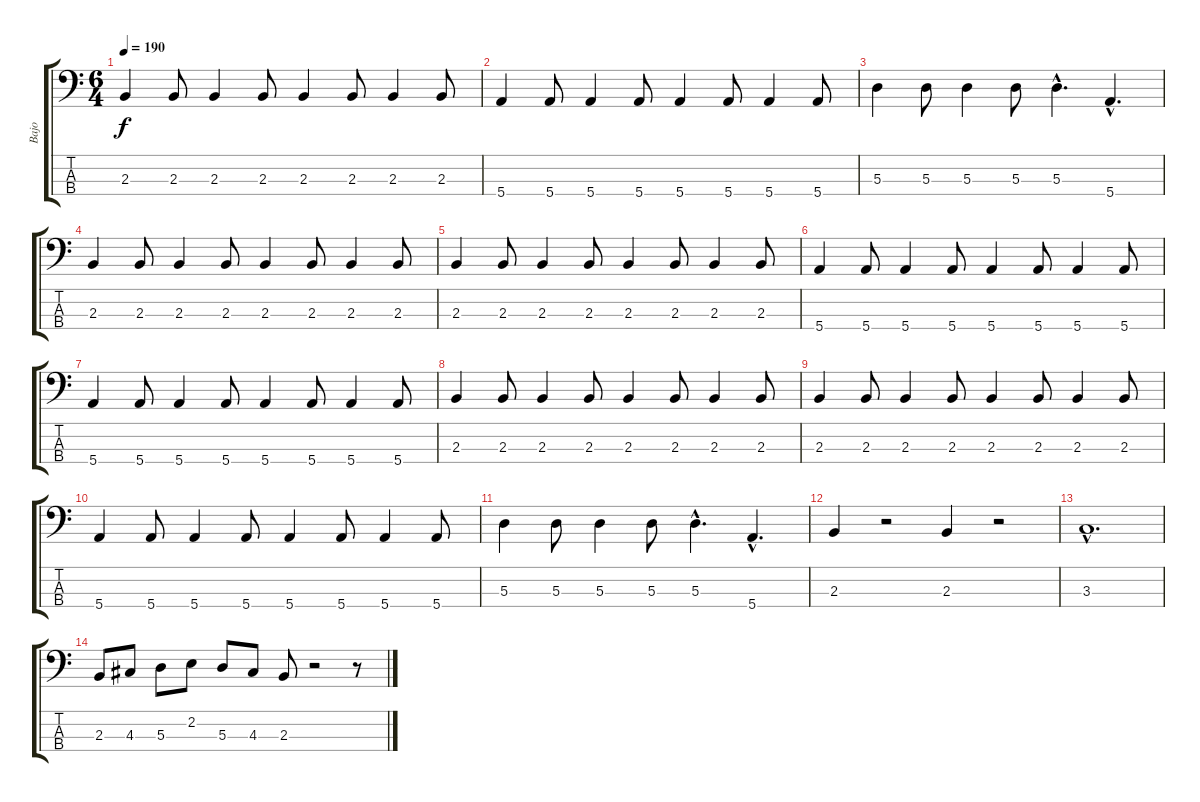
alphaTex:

\track ("Bajo" "Bajo") {instrument electricbassfinger}
\staff {score tabs}
\tuning (G2 D2 A1 E1) {hide}
\ts (6 4)
\tempo 190
\clef f4
\ks c
2.3.4{dy f} 2.3.8 2.3.4 2.3.8 2.3.4 2.3.8 2.3.4 2.3.8 |
5.4.4 5.4.8 5.4.4 5.4.8 5.4.4 5.4.8 5.4.4 5.4.8 |
5.3.4 5.3.8 5.3.4 5.3.8 5.3{hac}.4{d} 5.4{hac}.4{d} |
2.3.4 2.3.8 2.3.4 2.3.8 2.3.4 2.3.8 2.3.4 2.3.8 |
2.3.4 2.3.8 2.3.4 2.3.8 2.3.4 2.3.8 2.3.4 2.3.8 |
5.4.4 5.4.8 5.4.4 5.4.8 5.4.4 5.4.8 5.4.4 5.4.8 |
5.4.4 5.4.8 5.4.4 5.4.8 5.4.4 5.4.8 5.4.4 5.4.8 |
2.3.4 2.3.8 2.3.4 2.3.8 2.3.4 2.3.8 2.3.4 2.3.8 |
2.3.4 2.3.8 2.3.4 2.3.8 2.3.4 2.3.8 2.3.4 2.3.8 |
5.4.4 5.4.8 5.4.4 5.4.8 5.4.4 5.4.8 5.4.4 5.4.8 |
5.3.4 5.3.8 5.3.4 5.3.8 5.3{hac}.4{d} 5.4{hac}.4{d} |
2.3.4 r.2 2.3.4 r.2 |
3.3{hac}.1{d} |
2.3.8 4.3.8 5.3.8 2.2.8 5.3.8 4.3.8 2.3.8 r.2 r.8
